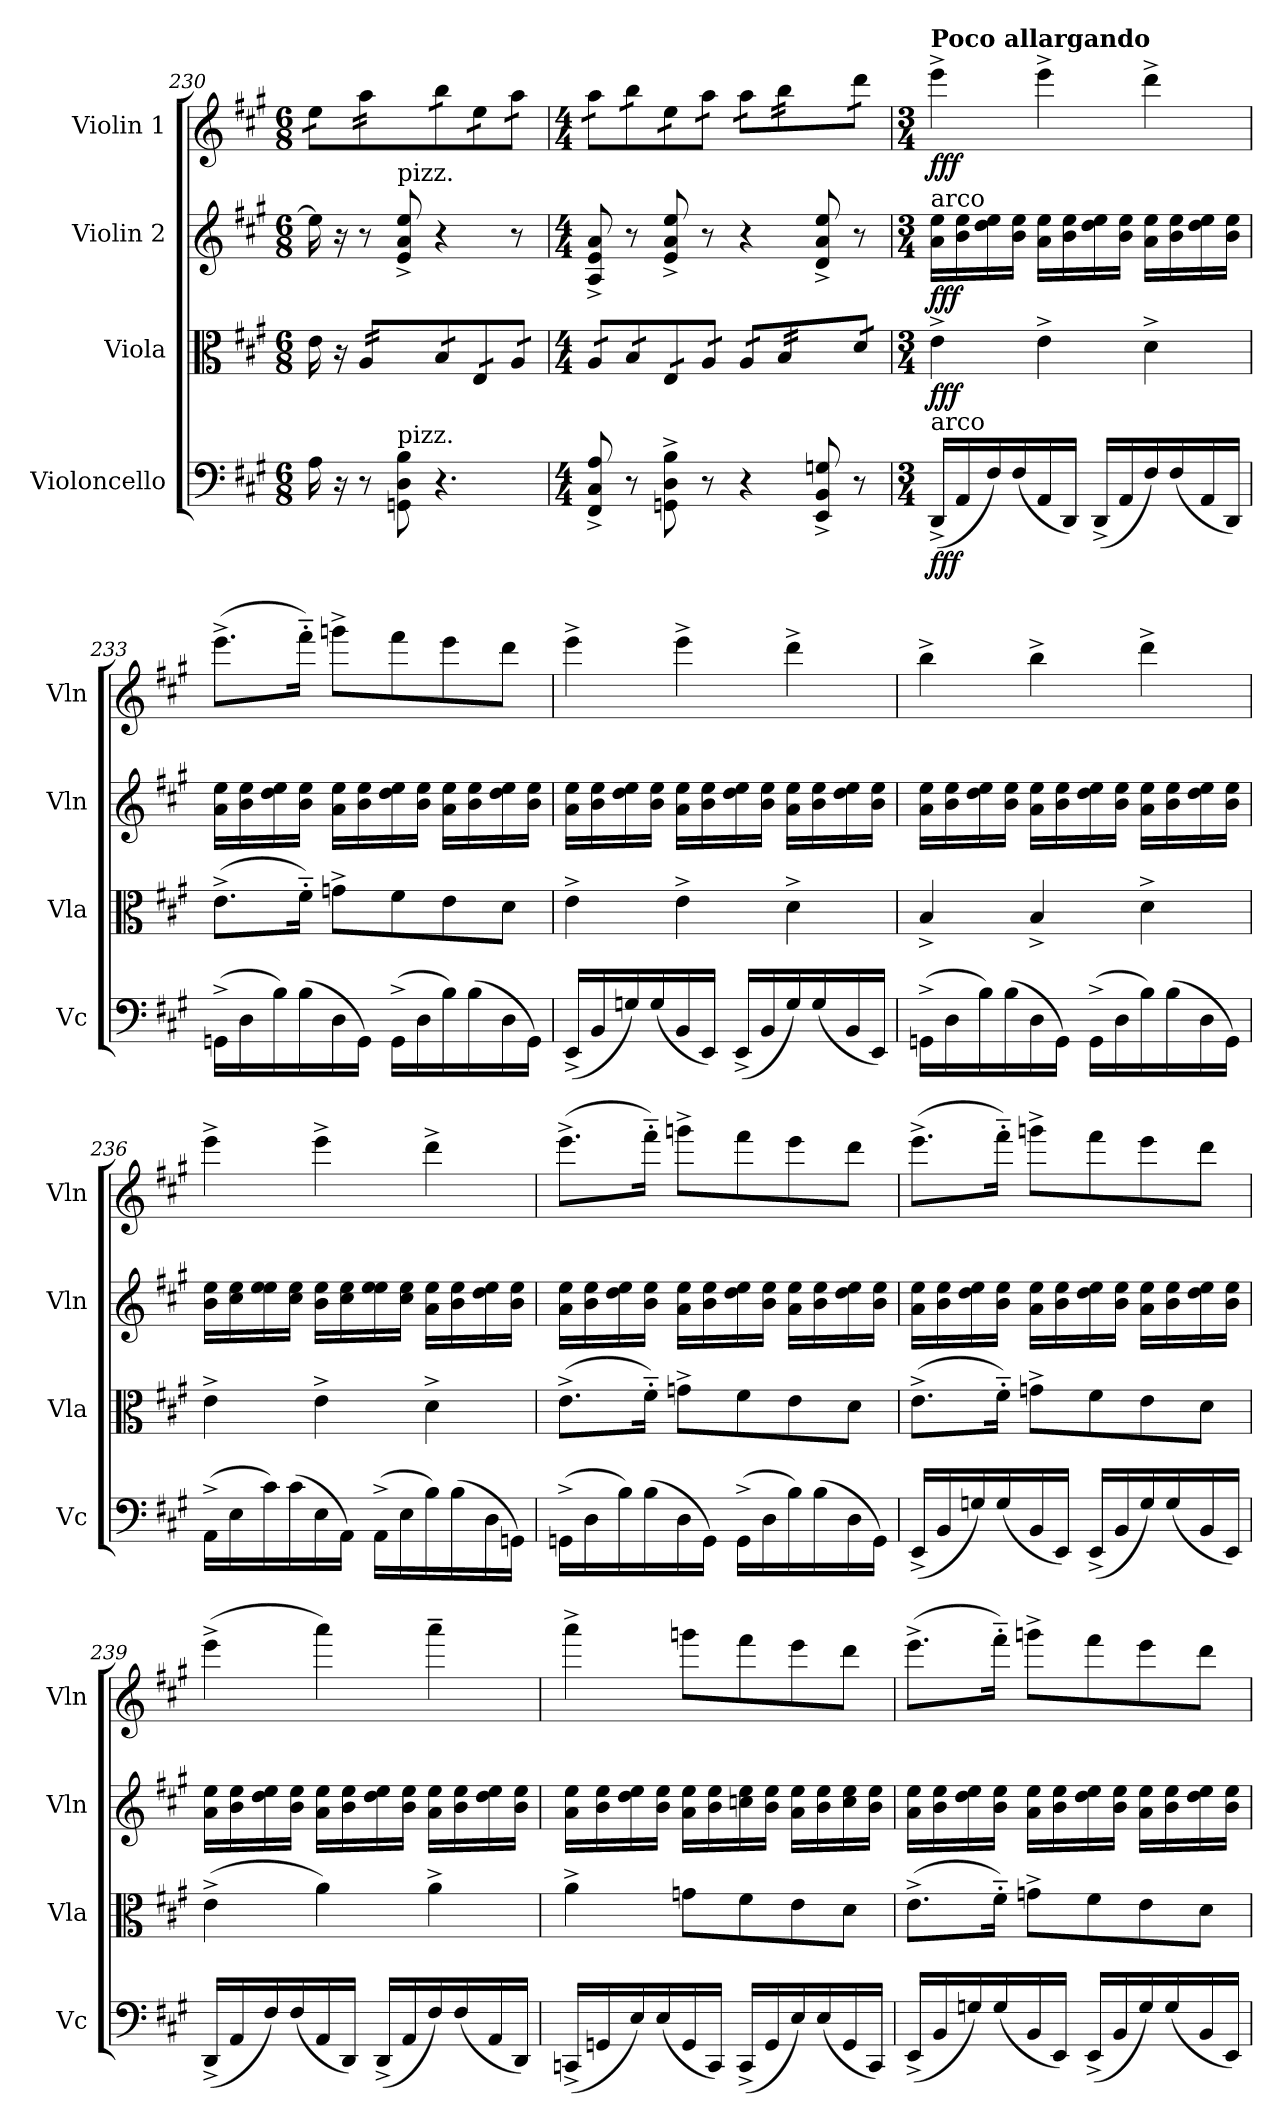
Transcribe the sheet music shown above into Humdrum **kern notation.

**kern	**dynam	**kern	**dynam	**kern	**dynam	**kern	**dynam
*part4	*part4	*part3	*part3	*part2	*part2	*part1	*part1
*staff4	*staff4	*staff3	*staff3	*staff2	*staff2	*staff1	*staff1
*I"Violoncello	*	*I"Viola	*	*I"Violin 2	*	*I"Violin 1	*
*I'Vc	*	*I'Vla	*	*I'Vln	*	*I'Vln	*
*clefF4	*	*clefC3	*	*clefG2	*	*clefG2	*
*k[f#c#g#]	*	*k[f#c#g#]	*	*k[f#c#g#]	*	*k[f#c#g#]	*
*M6/8	*	*M6/8	*	*M6/8	*	*M6/8	*
=230	=230	=230	=230	=230	=230	=230	=230
*	*	*	*	*	*	*tremolo	*
16A\	.	16e\	.	16ee\]	.	16ee\LL	.
16r	.	16r	.	16r	.	16ee\	.
*	*	*tremolo	*	*	*	*	*
8r	.	16A/LL	.	8r	.	16aa\	.
.	.	16A/	.	.	.	16aa\	.
!	!	!	!	!LO:TX:a:t=pizz.	!	!	!
!LO:TX:a:t=pizz.	!	!	!	!	!	!	!
8GGn\ 8D\ 8B\	.	16A/	.	8e/^ 8a/^ 8ee/^	.	16aa\	.
.	.	16A/	.	.	.	16aa\	.
4.r	.	16B/	.	4r	.	16bb\	.
.	.	16B/	.	.	.	16bb\	.
.	.	16E/	.	.	.	16ee\	.
.	.	16E/	.	.	.	16ee\	.
.	.	16A/	.	8r	.	16aa\	.
.	.	16A/JJ	.	.	.	16aa\JJ	.
!!LO:PB:g=z
=231	=231	=231	=231	=231	=231	=231	=231
*M4/4	*	*M4/4	*	*M4/4	*	*M4/4	*
8FF#/^ 8C#/^ 8A/^	.	16A/LL	.	8A/^ 8e/^ 8a/^	.	16aa\LL	.
.	.	16A/	.	.	.	16aa\	.
8r	.	16B/	.	8r	.	16bb\	.
.	.	16B/	.	.	.	16bb\	.
8GGn\^ 8D\^ 8B\^	.	16E/	.	8e/^ 8a/^ 8ee/^	.	16ee\	.
.	.	16E/	.	.	.	16ee\	.
8r	.	16A/	.	8r	.	16aa\	.
.	.	16A/JJ	.	.	.	16aa\JJ	.
4r	.	16A/LL	.	4r	.	16aa\LL	.
.	.	16A/	.	.	.	16aa\	.
.	.	16B/	.	.	.	16bb\	.
.	.	16B/	.	.	.	16bb\	.
8EE/^ 8BB/^ 8Gn/^	.	16B/	.	8d/^ 8a/^ 8ee/^	.	16bb\	.
.	.	16B/	.	.	.	16bb\	.
8r	.	16d/	.	8r	.	16ddd\	.
.	.	16d/JJ	.	.	.	16ddd\JJ	.
*	*	*	*	*	*	*Xtremolo	*
*	*	*Xtremolo	*	*	*	*	*
=232	=232	=232	=232	=232	=232	=232	=232
!!LO:REH:place=s1:a:B:cj:fs=14:t=L
*M3/4	*	*M3/4	*	*M3/4	*	*M3/4	*
!	!	!	!	!	!	!LO:TX:a:B:t=Poco allargando	!
!	!	!	!	!LO:TX:a:t=arco	!	!	!
!LO:TX:a:t=arco	!	!	!	!	!	!	!
!	!LO:DY:b	!	!LO:DY:b	!	!LO:DY:b	!	!LO:DY:b
(16DD^/LL	fff	4e^\	fff	16a\ 16ee\LL	fff	4eee^\	fff
16AA/	.	.	.	16b\ 16ee\	.	.	.
16F#/)	.	.	.	16dd\ 16ee\	.	.	.
(16F#/	.	.	.	16b\ 16ee\JJ	.	.	.
16AA/	.	4e^\	.	16a\ 16ee\LL	.	4eee^\	.
16DD/JJ)	.	.	.	16b\ 16ee\	.	.	.
(16DD^/LL	.	.	.	16dd\ 16ee\	.	.	.
16AA/	.	.	.	16b\ 16ee\JJ	.	.	.
16F#/)	.	4d^\	.	16a\ 16ee\LL	.	4ddd^\	.
(16F#/	.	.	.	16b\ 16ee\	.	.	.
16AA/	.	.	.	16dd\ 16ee\	.	.	.
16DD/JJ)	.	.	.	16b\ 16ee\JJ	.	.	.
=233	=233	=233	=233	=233	=233	=233	=233
(16GGn^\LL	.	(8.e^\L	.	16a\ 16ee\LL	.	(8.eee^\L	.
16D\	.	.	.	16b\ 16ee\	.	.	.
16B\)	.	.	.	16dd\ 16ee\	.	.	.
(16B\	.	16f#'~\Jk)	.	16b\ 16ee\JJ	.	16fff#'~\Jk)	.
16D\	.	8gn^\L	.	16a\ 16ee\LL	.	8gggn^\L	.
16GG\JJ)	.	.	.	16b\ 16ee\	.	.	.
(16GG^\LL	.	8f#\	.	16dd\ 16ee\	.	8fff#\	.
16D\	.	.	.	16b\ 16ee\JJ	.	.	.
16B\)	.	8e\	.	16a\ 16ee\LL	.	8eee\	.
(16B\	.	.	.	16b\ 16ee\	.	.	.
16D\	.	8d\J	.	16dd\ 16ee\	.	8ddd\J	.
16GG\JJ)	.	.	.	16b\ 16ee\JJ	.	.	.
!!LO:LB:g=z
=234	=234	=234	=234	=234	=234	=234	=234
(16EE^/LL	.	4e^\	.	16a\ 16ee\LL	.	4eee^\	.
16BB/	.	.	.	16b\ 16ee\	.	.	.
16Gn/)	.	.	.	16dd\ 16ee\	.	.	.
(16G/	.	.	.	16b\ 16ee\JJ	.	.	.
16BB/	.	4e^\	.	16a\ 16ee\LL	.	4eee^\	.
16EE/JJ)	.	.	.	16b\ 16ee\	.	.	.
(16EE^/LL	.	.	.	16dd\ 16ee\	.	.	.
16BB/	.	.	.	16b\ 16ee\JJ	.	.	.
16G/)	.	4d^\	.	16a\ 16ee\LL	.	4ddd^\	.
(16G/	.	.	.	16b\ 16ee\	.	.	.
16BB/	.	.	.	16dd\ 16ee\	.	.	.
16EE/JJ)	.	.	.	16b\ 16ee\JJ	.	.	.
=235	=235	=235	=235	=235	=235	=235	=235
(16GGn^\LL	.	4B^/	.	16a\ 16ee\LL	.	4bb^\	.
16D\	.	.	.	16b\ 16ee\	.	.	.
16B\)	.	.	.	16dd\ 16ee\	.	.	.
(16B\	.	.	.	16b\ 16ee\JJ	.	.	.
16D\	.	4B^/	.	16a\ 16ee\LL	.	4bb^\	.
16GG\JJ)	.	.	.	16b\ 16ee\	.	.	.
(16GG^\LL	.	.	.	16dd\ 16ee\	.	.	.
16D\	.	.	.	16b\ 16ee\JJ	.	.	.
16B\)	.	4d^\	.	16a\ 16ee\LL	.	4ddd^\	.
(16B\	.	.	.	16b\ 16ee\	.	.	.
16D\	.	.	.	16dd\ 16ee\	.	.	.
16GG\JJ)	.	.	.	16b\ 16ee\JJ	.	.	.
!!LO:LB:g=z
=236	=236	=236	=236	=236	=236	=236	=236
(16AA^\LL	.	4e^\	.	16b\ 16ee\LL	.	4eee^\	.
16E\	.	.	.	16cc#\ 16ee\	.	.	.
16c#\)	.	.	.	16ee\ 16ee\	.	.	.
(16c#\	.	.	.	16cc#\ 16ee\JJ	.	.	.
16E\	.	4e^\	.	16b\ 16ee\LL	.	4eee^\	.
16AA\JJ)	.	.	.	16cc#\ 16ee\	.	.	.
(16AA^\LL	.	.	.	16ee\ 16ee\	.	.	.
16E\	.	.	.	16cc#\ 16ee\JJ	.	.	.
16B\)	.	4d^\	.	16a\ 16ee\LL	.	4ddd^\	.
(16B\	.	.	.	16b\ 16ee\	.	.	.
16D\	.	.	.	16dd\ 16ee\	.	.	.
16GGn\JJ)	.	.	.	16b\ 16ee\JJ	.	.	.
=237	=237	=237	=237	=237	=237	=237	=237
(16GGn^\LL	.	(8.e^\L	.	16a\ 16ee\LL	.	(8.eee^\L	.
16D\	.	.	.	16b\ 16ee\	.	.	.
16B\)	.	.	.	16dd\ 16ee\	.	.	.
(16B\	.	16f#'~\Jk)	.	16b\ 16ee\JJ	.	16fff#'~\Jk)	.
16D\	.	8gn^\L	.	16a\ 16ee\LL	.	8gggn^\L	.
16GG\JJ)	.	.	.	16b\ 16ee\	.	.	.
(16GG^\LL	.	8f#\	.	16dd\ 16ee\	.	8fff#\	.
16D\	.	.	.	16b\ 16ee\JJ	.	.	.
16B\)	.	8e\	.	16a\ 16ee\LL	.	8eee\	.
(16B\	.	.	.	16b\ 16ee\	.	.	.
16D\	.	8d\J	.	16dd\ 16ee\	.	8ddd\J	.
16GG\JJ)	.	.	.	16b\ 16ee\JJ	.	.	.
!!LO:LB:g=z
=238	=238	=238	=238	=238	=238	=238	=238
(16EE^/LL	.	(8.e^\L	.	16a\ 16ee\LL	.	(8.eee^\L	.
16BB/	.	.	.	16b\ 16ee\	.	.	.
16Gn/)	.	.	.	16dd\ 16ee\	.	.	.
(16G/	.	16f#'~\Jk)	.	16b\ 16ee\JJ	.	16fff#'~\Jk)	.
16BB/	.	8gn^\L	.	16a\ 16ee\LL	.	8gggn^\L	.
16EE/JJ)	.	.	.	16b\ 16ee\	.	.	.
(16EE^/LL	.	8f#\	.	16dd\ 16ee\	.	8fff#\	.
16BB/	.	.	.	16b\ 16ee\JJ	.	.	.
16G/)	.	8e\	.	16a\ 16ee\LL	.	8eee\	.
(16G/	.	.	.	16b\ 16ee\	.	.	.
16BB/	.	8d\J	.	16dd\ 16ee\	.	8ddd\J	.
16EE/JJ)	.	.	.	16b\ 16ee\JJ	.	.	.
=239	=239	=239	=239	=239	=239	=239	=239
(16DD^/LL	.	(4e^\	.	16a\ 16ee\LL	.	(4eee^\	.
16AA/	.	.	.	16b\ 16ee\	.	.	.
16F#/)	.	.	.	16dd\ 16ee\	.	.	.
(16F#/	.	.	.	16b\ 16ee\JJ	.	.	.
16AA/	.	4a\)	.	16a\ 16ee\LL	.	4aaa\)	.
16DD/JJ)	.	.	.	16b\ 16ee\	.	.	.
(16DD^/LL	.	.	.	16dd\ 16ee\	.	.	.
16AA/	.	.	.	16b\ 16ee\JJ	.	.	.
16F#/)	.	4a^\	.	16a\ 16ee\LL	.	4aaa~\	.
(16F#/	.	.	.	16b\ 16ee\	.	.	.
16AA/	.	.	.	16dd\ 16ee\	.	.	.
16DD/JJ)	.	.	.	16b\ 16ee\JJ	.	.	.
=240	=240	=240	=240	=240	=240	=240	=240
(16CCn^/LL	.	4a^\	.	16a\ 16ee\LL	.	4aaa^\	.
16GGn/	.	.	.	16b\ 16ee\	.	.	.
16E/)	.	.	.	16dd\ 16ee\	.	.	.
(16E/	.	.	.	16b\ 16ee\JJ	.	.	.
16GG/	.	8gn\L	.	16a\ 16ee\LL	.	8gggn\L	.
16CC/JJ)	.	.	.	16b\ 16ee\	.	.	.
(16CC^/LL	.	8f#\	.	16ccn\ 16ee\	.	8fff#\	.
16GG/	.	.	.	16b\ 16ee\JJ	.	.	.
16E/)	.	8e\	.	16a\ 16ee\LL	.	8eee\	.
(16E/	.	.	.	16b\ 16ee\	.	.	.
16GG/	.	8d\J	.	16cc\ 16ee\	.	8ddd\J	.
16CC/JJ)	.	.	.	16b\ 16ee\JJ	.	.	.
!!LO:PB:g=z
=241	=241	=241	=241	=241	=241	=241	=241
(16EE^/LL	.	(8.e^\L	.	16a\ 16ee\LL	.	(8.eee^\L	.
16BB/	.	.	.	16b\ 16ee\	.	.	.
16Gn/)	.	.	.	16dd\ 16ee\	.	.	.
(16G/	.	16f#'~\Jk)	.	16b\ 16ee\JJ	.	16fff#'~\Jk)	.
16BB/	.	8gn^\L	.	16a\ 16ee\LL	.	8gggn^\L	.
16EE/JJ)	.	.	.	16b\ 16ee\	.	.	.
(16EE^/LL	.	8f#\	.	16dd\ 16ee\	.	8fff#\	.
16BB/	.	.	.	16b\ 16ee\JJ	.	.	.
16G/)	.	8e\	.	16a\ 16ee\LL	.	8eee\	.
(16G/	.	.	.	16b\ 16ee\	.	.	.
16BB/	.	8d\J	.	16dd\ 16ee\	.	8ddd\J	.
16EE/JJ)	.	.	.	16b\ 16ee\JJ	.	.	.
=	=	=	=	=	=	=	=
*-	*-	*-	*-	*-	*-	*-	*-
